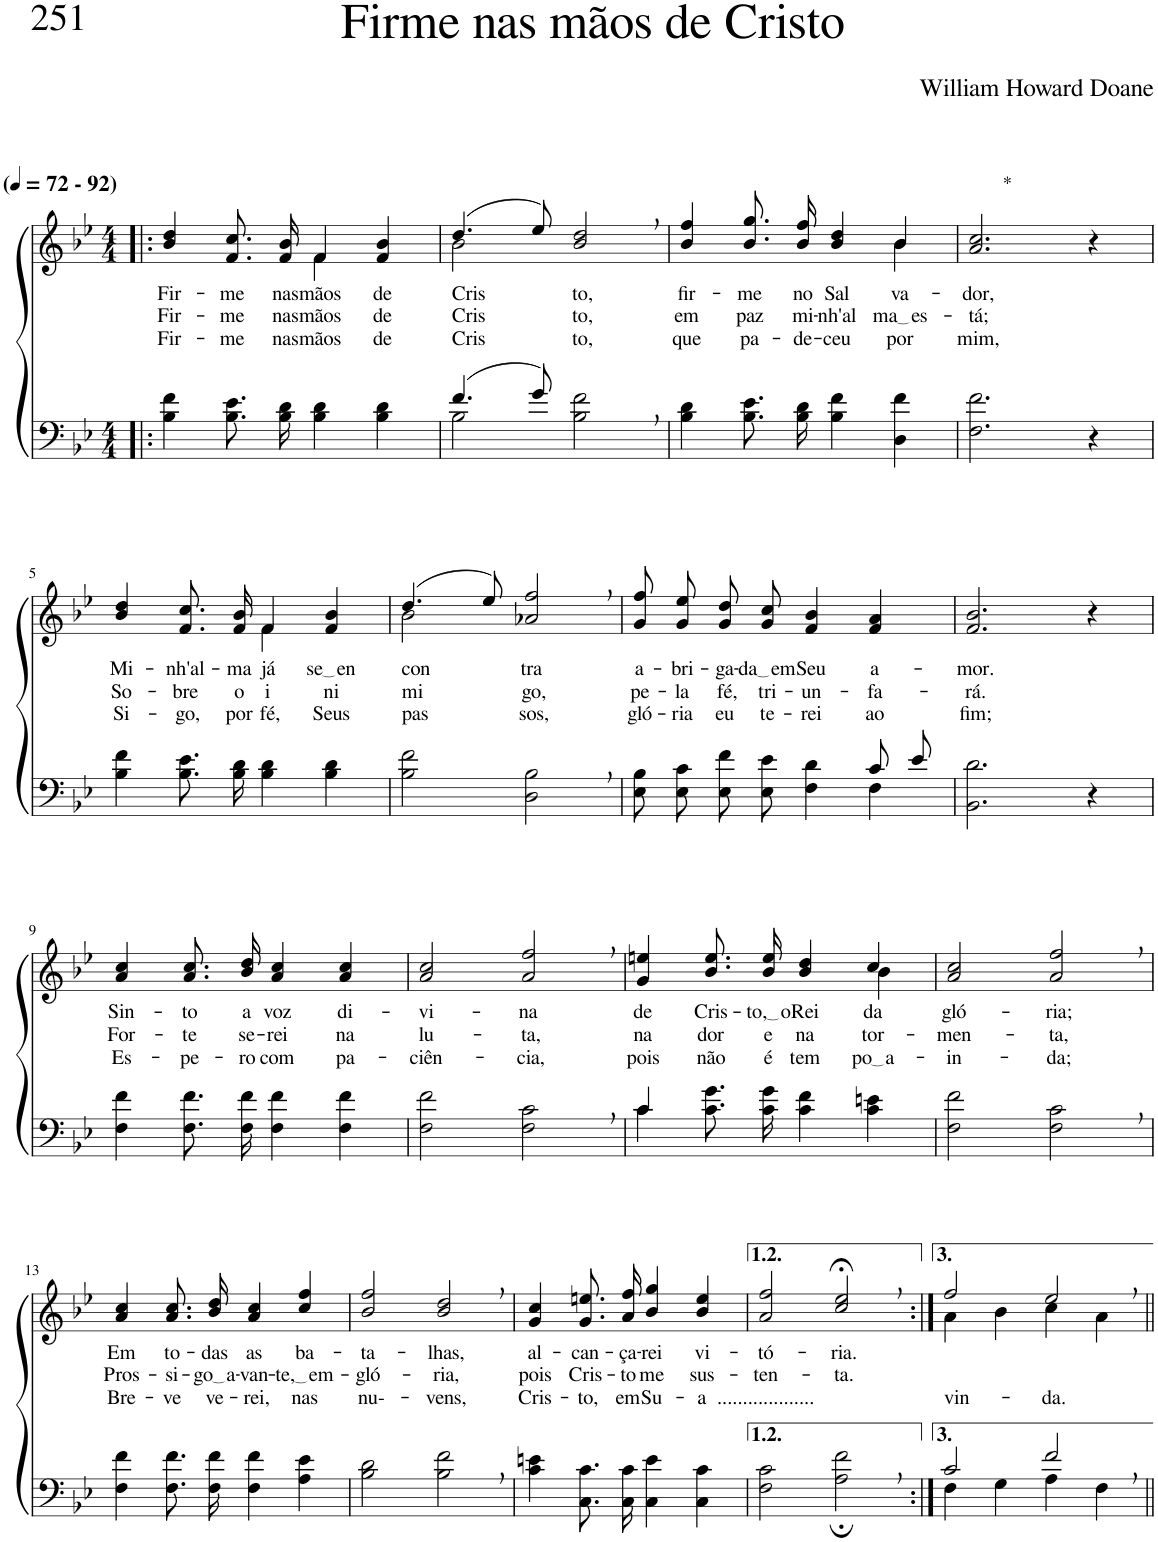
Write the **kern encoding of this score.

**kern	**kern	**text	**text	**text
*part2	*part1	*part1	*part1	*part1
*staff2	*staff1	*staff1	*staff1	*staff1
*I"Parte III e IV	*I"Parte I e II	*	*	*
*clefF4	*clefG2	*	*	*
*Trd2c3	*Trd2c3	*	*	*
*k[b-e-]	*k[b-e-]	*	*	*
*M4/4	*M4/4	*	*	*
*MM72	*MM72	*	*	*
=1!|:	=1!|:	=1!|:	=1!|:	=1!|:
!	!LO:TX:a:B:t=(	!	!	!
!	!LO:TX:a:B:t=- 92)	!	!	!
!	!	!LO:LY:b	!LO:LY:b	!LO:LY:b
*	*^	*	*	*
4B-\ 4f\	4b-/ 4dd/	2ryy	Fir-	Fir-	Fir-
!	!	!	!LO:LY:b	!LO:LY:b	!LO:LY:b
8.B-\ 8.e-\L	8.f/ 8.cc/L	.	-me	-me	-me
!	!	!	!LO:LY:b	!LO:LY:b	!LO:LY:b
16B-\ 16d\Jk	16f/ 16b-/Jk	.	nas	nas	nas
!	!	!	!LO:LY:b	!LO:LY:b	!LO:LY:b
4B-\ 4d\	4f/	4f\	mãos	mãos	mãos
!	!	!	!LO:LY:b	!LO:LY:b	!LO:LY:b
4B-\ 4d\	4f/ 4b-/	4ryy	de	de	de
=2	=2	=2	=2	=2	=2
*^	*	*	*	*	*
!	!	!	!	!LO:LY:b	!LO:LY:b	!LO:LY:b
(4.f/	2B-\	(4.dd/	2b-\	Cris-	Cris-	Cris-
8g/)	.	8ee-/)	.	.	.	.
!	!	!	!	!LO:LY:b	!LO:LY:b	!LO:LY:b
2ryy	2B-\ 2f\	2b-/, 2dd/,	2ryy	-to,	-to,	-to,
=3	=3	=3	=3	=3	=3	=3
!	!	!	!	!LO:LY:b	!LO:LY:b	!LO:LY:b
*v	*v	*	*	*	*	*
4B-\ 4d\	4b-/ 4ff/	2.ryy	fir-	em	que
!	!	!	!LO:LY:b	!LO:LY:b	!LO:LY:b
8.B-\ 8.e-\L	8.b-\ 8.gg\L	.	-me	paz	pa-
!	!	!	!LO:LY:b	!LO:LY:b	!LO:LY:b
16B-\ 16d\Jk	16b-\ 16ff\Jk	.	no	mi-	-de-
!	!	!	!LO:LY:b	!LO:LY:b	!LO:LY:b
4B-\ 4f\	4b-/ 4dd/	.	Sal-	-nh'al	-ceu
!	!	!	!LO:LY:b	!LO:LY:b	!LO:LY:b
4D\ 4f\	4b-/	4b-\	-va-	ma es	por
=4	=4	=4	=4	=4	=4
!	!LO:TX:a:t=*	!	!	!	!
!	!	!	!LO:LY:b	!LO:LY:b	!LO:LY:b
*	*v	*v	*	*	*
2.F\ 2.f\	2.a/ 2.cc/	-dor,	tá;	mim,
4r	4r	.	.	.
!!LO:LB:g=z
=5	=5	=5	=5	=5
!	!	!LO:LY:b	!LO:LY:b	!LO:LY:b
*	*^	*	*	*
4B-\ 4f\	4b-/ 4dd/	2ryy	Mi-	So-	Si-
!	!	!	!LO:LY:b	!LO:LY:b	!LO:LY:b
8.B-\ 8.e-\L	8.f/ 8.cc/L	.	-nh'al-	-bre	-go,
!	!	!	!LO:LY:b	!LO:LY:b	!LO:LY:b
16B-\ 16d\Jk	16f/ 16b-/Jk	.	-ma	o	por
!	!	!	!LO:LY:b	!LO:LY:b	!LO:LY:b
4B-\ 4d\	4f/	4f\	já	-i-	fé,
!	!	!	!LO:LY:b	!LO:LY:b	!LO:LY:b
4B-\ 4d\	4f/ 4b-/	4ryy	se en	-ni-	Seus
=6	=6	=6	=6	=6	=6
!	!	!	!LO:LY:b	!LO:LY:b	!LO:LY:b
2B-\ 2f\	(4.dd/	2b-\	con-	-mi-	pas-
.	8ee-/)	.	.	.	.
!	!	!	!LO:LY:b	!LO:LY:b	!LO:LY:b
2D\, 2B-\,	2a-X/, 2ff/,	2ryy	-tra	-go,	-sos,
=7	=7	=7	=7	=7	=7
*^	*	*	*	*	*
!	!	!	!	!LO:LY:b	!LO:LY:b	!LO:LY:b
*	*	*v	*v	*	*	*
2ryy	8E-\ 8B-\L	8g\ 8ff\L	a-	pe-	gló-
!	!	!	!LO:LY:b	!LO:LY:b	!LO:LY:b
.	8E-\ 8c\J	8g\ 8ee-\J	-bri-	-la	-ria
!	!	!	!LO:LY:b	!LO:LY:b	!LO:LY:b
.	8E-\ 8f\L	8g/ 8dd/L	-ga-	fé,	eu
!	!	!	!LO:LY:b	!LO:LY:b	!LO:LY:b
.	8E-\ 8e-\J	8g/ 8cc/J	da em	tri-	te-
!	!	!	!LO:LY:b	!LO:LY:b	!LO:LY:b
4ryy	4F\ 4d\	4f/ 4b-/	Seu	-un-	-rei
!	!	!	!LO:LY:b	!LO:LY:b	!LO:LY:b
8c/L	4F\	4f/ 4a/	a-	-fa-	ao
8e-/J	.	.	.	.	.
*v	*v	*	*	*	*
=8	=8	=8	=8	=8
!	!	!LO:LY:b	!LO:LY:b	!LO:LY:b
2.BB-\ 2.d\	2.f/ 2.b-/	-mor.	-rá.	fim;
4r	4r	.	.	.
!!LO:LB:g=z
=9	=9	=9	=9	=9
!	!	!LO:LY:b	!LO:LY:b	!LO:LY:b
4F\ 4f\	4a/ 4cc/	Sin-	For-	Es-
!	!	!LO:LY:b	!LO:LY:b	!LO:LY:b
8.F\ 8.f\L	8.a\ 8.cc\L	-to	-te	-pe-
!	!	!LO:LY:b	!LO:LY:b	!LO:LY:b
16F\ 16f\Jk	16b-\ 16dd\Jk	a	se-	-ro
!	!	!LO:LY:b	!LO:LY:b	!LO:LY:b
4F\ 4f\	4a/ 4cc/	voz	-rei	com
!	!	!LO:LY:b	!LO:LY:b	!LO:LY:b
4F\ 4f\	4a/ 4cc/	di-	na	pa-
=10	=10	=10	=10	=10
!	!	!LO:LY:b	!LO:LY:b	!LO:LY:b
2F\ 2f\	2a/ 2cc/	-vi-	lu-	-ciên-
!	!	!LO:LY:b	!LO:LY:b	!LO:LY:b
2F\, 2c\,	2a/, 2ff/,	-na	-ta,	-cia,
=11	=11	=11	=11	=11
*^	*	*	*	*
!	!	!	!LO:LY:b	!LO:LY:b	!LO:LY:b
*	*	*^	*	*	*
4c\	4c/	4g/ 4een/	2.ryy	de	na	pois
!	!	!	!	!LO:LY:b	!LO:LY:b	!LO:LY:b
8.c\ 8.g\L	2.ryy	8.b-\ 8.ee\L	.	Cris-	dor	não
!	!	!	!	!LO:LY:b	!LO:LY:b	!LO:LY:b
16c\ 16g\Jk	.	16b-\ 16ee\Jk	.	to, o	e	é
!	!	!	!	!LO:LY:b	!LO:LY:b	!LO:LY:b
4c\ 4f\	.	4b-/ 4dd/	.	Rei	na	tem-
!	!	!	!	!LO:LY:b	!LO:LY:b	!LO:LY:b
4c\ 4en\	.	4cc/	4b-\	da	tor-	po a
*v	*v	*	*	*	*	*
=12	=12	=12	=12	=12	=12
!	!	!	!LO:LY:b	!LO:LY:b	!LO:LY:b
*	*v	*v	*	*	*
2F\ 2f\	2a/ 2cc/	gló-	-men-	-in-
!	!	!LO:LY:b	!LO:LY:b	!LO:LY:b
2F\, 2c\,	2a/, 2ff/,	-ria;	-ta,	-da;
!!LO:LB:g=z
=13	=13	=13	=13	=13
!	!	!LO:LY:b	!LO:LY:b	!LO:LY:b
4F\ 4f\	4a/ 4cc/	Em	Pros-	Bre-
!	!	!LO:LY:b	!LO:LY:b	!LO:LY:b
8.F\ 8.f\L	8.a\ 8.cc\L	to-	-si-	-ve
!	!	!LO:LY:b	!LO:LY:b	!LO:LY:b
16F\ 16f\Jk	16b-\ 16dd\Jk	-das	go a	ve-
!	!	!LO:LY:b	!LO:LY:b	!LO:LY:b
4F\ 4f\	4a/ 4cc/	as	-van-	-rei,
!	!	!LO:LY:b	!LO:LY:b	!LO:LY:b
4A\ 4e-\	4cc/ 4ff/	ba-	te, em	nas
=14	=14	=14	=14	=14
!	!	!LO:LY:b	!LO:LY:b	!LO:LY:b
2B-\ 2d\	2b-/ 2ff/	-ta-	-gló-	nu--
!	!	!LO:LY:b	!LO:LY:b	!LO:LY:b
2B-\, 2f\,	2b-/, 2dd/,	-lhas,	-ria,	-vens,
=15	=15	=15	=15	=15
!	!	!LO:LY:b	!LO:LY:b	!LO:LY:b
4c\ 4en\	4g/ 4cc/	al-	pois	Cris-
!	!	!LO:LY:b	!LO:LY:b	!LO:LY:b
8.C\ 8.c\L	8.g\ 8.een\L	-can-	Cris-	-to,
!	!	!LO:LY:b	!LO:LY:b	!LO:LY:b
16C\ 16c\Jk	16a\ 16ff\Jk	-ça-	-to	em
!	!	!LO:LY:b	!LO:LY:b	!LO:LY:b
4C\ 4e\	4b-/ 4gg/	-rei	me	Su-
!	!	!LO:LY:b	!LO:LY:b	!LO:LY:b
4C\ 4c\	4b-/ 4ee/	vi-	sus-	-a
=16	=16	=16	=16	=16
!	!	!LO:LY:b	!LO:LY:b	!LO:LY:b
2F\ 2c\	2a/ 2ff/	-tó-	-ten-	...................
!	!	!LO:LY:b	!LO:LY:b	!
2A\;, 2f\;,	2cc/;<, 2ee-/;<,	-ria.	-ta.	.
=17:|!	=17:|!	=17:|!	=17:|!	=17:|!
*^	*^	*	*	*
!	!	!	!	!	!	!LO:LY:b
2c/	4F\	2ff/	4a\	.	.	vin-
.	4G\	.	4b-\	.	.	.
!	!	!	!	!	!	!LO:LY:b
2f,/	4A\	2ee-,/	4cc\	.	.	-da.
.	4F\	.	4a\	.	.	.
*v	*v	*	*	*	*	*
*	*v	*v	*	*	*
=||	=||	=||	=||	=||
*-	*-	*-	*-	*-
